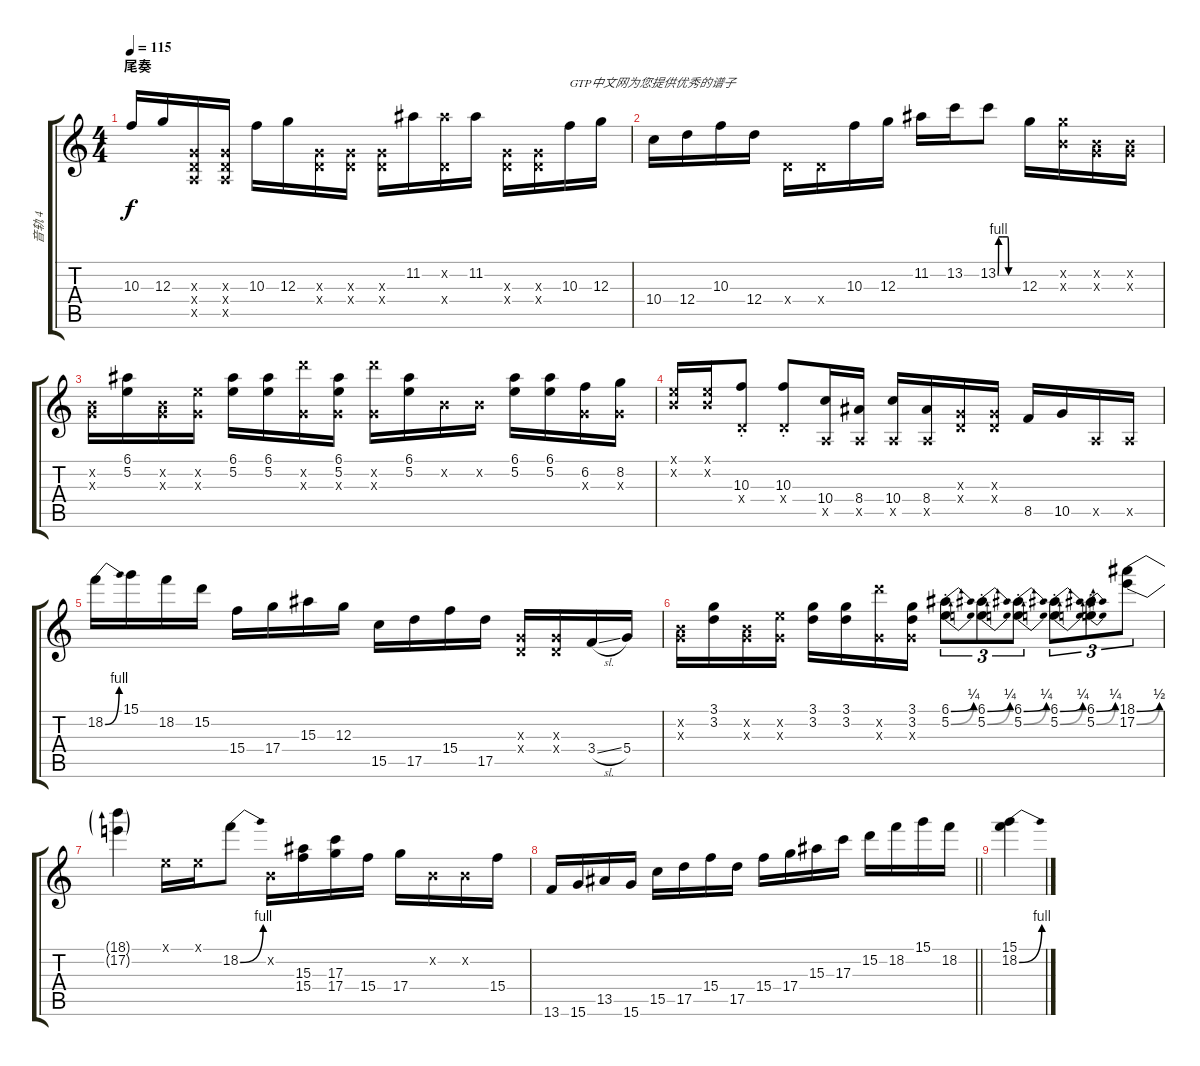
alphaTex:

\track ("音轨 4" "音轨 4") {instrument electricguitarjazz}
\staff {score tabs}
\tuning (E4 B3 G3 D3 A2 E2) {hide}
\ts (4 4)
\section ("" "尾奏")
\tempo 115
\clef g2
\ks c
10.3.16{dy f} 12.3.16 (0.3{x} 0.4{x} 0.5{x}).16 (0.3{x} 0.4{x} 0.5{x}).16 10.3.16 12.3.16 (0.3{x} 0.4{x}).16 (0.3{x} 0.4{x}).16 (0.3{x} 0.4{x}).16 11.2.16 (11.2{x} 0.4{x}).16 11.2.16 (0.3{x} 0.4{x}).16 (0.3{x} 0.4{x}).16 10.3.16{txt "GTP中文网为您提供优秀的谱子"} 12.3.16 |
10.4.16 12.4.16 10.3.16 12.4.16 0.4{x}.16 0.4{x}.16 10.3.16 12.3.16 11.2.16 13.2.16 13.2{be (custom 0 0 2 4 15 4 30 4 32 0 60 0)}.8 12.3.16 (0.2{x} 12.3{x}).16 (0.2{x} 0.3{x}).16 (0.2{x} 0.3{x}).16 |
(0.2{x} 0.3{x}).16 (6.1 5.2).16 (0.2{x} 0.3{x}).16 (5.2{x} 0.3{x}).16 (6.1 5.2).16 (6.1 5.2).16 (15.2{x} 0.3{x}).16 (6.1 5.2 0.3{x}).16 (15.2{x} 0.3{x}).16 (6.1 5.2).16 0.2{x}.16 0.2{x}.16 (6.1 5.2).16 (6.1 5.2).16 (6.2 0.3{x}).16 (8.2 0.3{x}).16 |
(0.1{x} 0.2{x}).16 (0.1{x} 0.2{x}).16 (10.3{st} 0.4{x}).8 (10.3{st} 0.4{x}).8 (10.4 0.5{x}).16 (8.4 0.5{x}).16 (10.4 0.5{x}).16 (8.4 0.5{x}).16 (0.3{x} 0.4{x}).16 (0.3{x} 0.4{x}).16 8.5.16 10.5.16 0.5{x}.16 0.5{x}.16 |
18.2{be (bend 0 0 60 4)}.16 15.1.16 18.2.16 15.2.16 15.4.16 17.4.16 15.3.16 12.3.16 15.5.16 17.5.16 15.4.16 17.5.16 (0.3{x} 0.4{x}).16 (0.3{x} 0.4{x}).16 3.4{sl}.16 5.4.16 |
(0.2{x} 0.3{x}).16 (3.1 3.2).16 (0.2{x} 0.3{x}).16 (5.2{x} 0.3{x}).16 (3.1 3.2).16 (3.1 3.2).16 (15.2{x} 0.3{x}).16 (3.1 3.2 0.3{x}).16 (6.1{be (bend 0 0 60 1) st} 5.2{be (bend 0 0 60 1) st}).8{tu (3 2)} (6.1{be (bend 0 0 60 1) st} 5.2{be (bend 0 0 60 1) st}).8{tu (3 2)} (6.1{be (bend 0 0 60 1) st} 5.2{be (bend 0 0 60 1) st}).8{tu (3 2)} (6.1{be (bend 0 0 60 1) st} 5.2{be (bend 0 0 60 1)}).8{tu (3 2)} (6.1{be (bend 0 0 60 1) st} 5.2{be (bend 0 0 60 1) st}).8{tu (3 2)} (18.1{be (bend 0 0 60 2)} 17.2{be (bend 0 0 60 1)}).8{tu (3 2)} |
(18.1{t} 17.2{t}).4 0.1{x}.16 0.1{x}.16 18.2{be (bend 0 0 60 4)}.8 0.2{x}.16 (15.3 15.4).16 (17.3 17.4).16 15.4.16 17.4.16 0.2{x}.16 0.2{x}.16 15.4.16 |
\barLineRight lightlight
13.6.16 15.6.16 13.5.16 15.6.16 15.5.16 17.5.16 15.4.16 17.5.16 15.4.16 17.4.16 15.3.16 17.3.16 15.2.16 18.2.16 15.1.16 18.2.16 |
(15.1 18.2{be (bend 0 0 60 4)}).4
